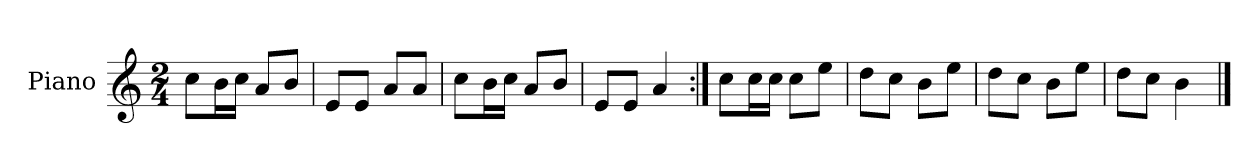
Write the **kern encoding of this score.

**kern
*part1
*staff1
*I"Piano
*I'Pno.
*clefG2
*k[]
*M2/4
=1
8cc\L
16b\L
16cc\JJ
8a/L
8b/J
=2
8e/L
8e/J
8a/L
8a/J
=3
8cc\L
16b\L
16cc\JJ
8a/L
8b/J
=4
8e/L
8e/J
4a/
=5:|!
8cc\L
16cc\L
16cc\JJ
8cc\L
8ee\J
=6
8dd\L
8cc\J
8b\L
8ee\J
=7
8dd\L
8cc\J
8b\L
8ee\J
=8
8dd\L
8cc\J
4b\
==
*-
